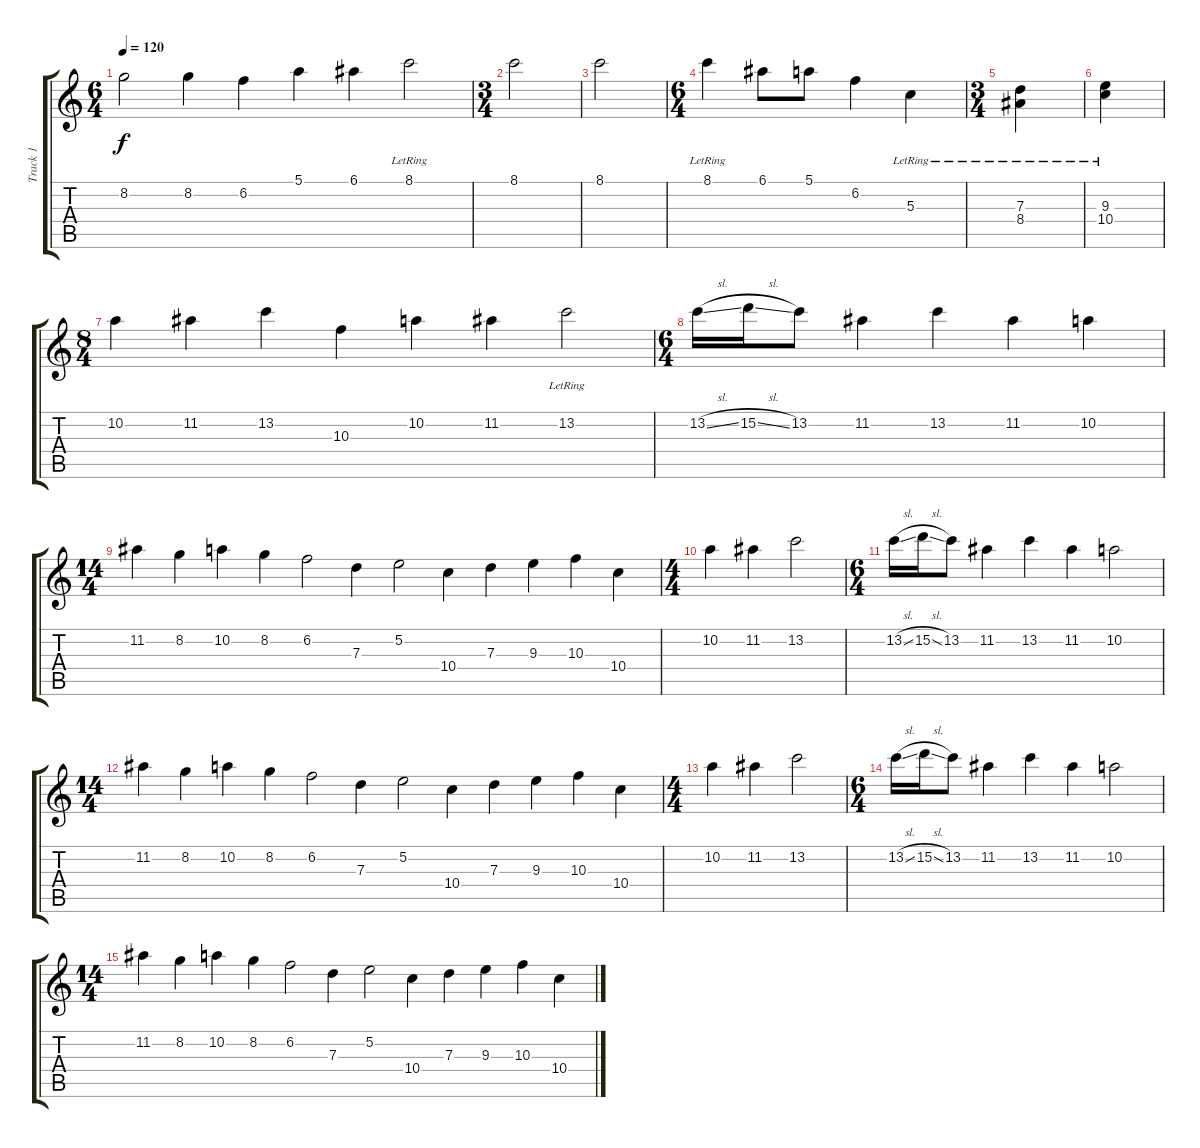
\track ("Track 1" "Track 1") {instrument acousticguitarnylon}
\staff {score tabs}
\tuning (E4 B3 G3 D3 A2 E2) {hide}
\ts (6 4)
\tempo 120
\clef g2
\ks c
8.2.2{dy f} 8.2.4 6.2.4 5.1.4 6.1.4 8.1{lr}.2 |
\ts (3 4)
8.1.2 |
8.1.2 |
\ts (6 4)
8.1{lr}.4 6.1.8 5.1.8 6.2.4 5.3{lr}.4 |
\ts (3 4)
(7.3{lr} 8.4{lr}).4 |
(9.3{lr} 10.4{lr}).4 |
\ts (8 4)
10.2.4 11.2.4 13.2.4 10.3.4 10.2.4 11.2.4 13.2{lr}.2 |
\ts (6 4)
13.2{sl}.16 15.2{sl}.16 13.2.8 11.2.4 13.2.4 11.2.4 10.2.4 |
\ts (14 4)
11.2.4 8.2.4 10.2.4 8.2.4 6.2.2 7.3.4 5.2.2 10.4.4 7.3.4 9.3.4 10.3.4 10.4.4 |
\ts (4 4)
10.2.4 11.2.4 13.2.2 |
\ts (6 4)
13.2{sl}.16 15.2{sl}.16 13.2.8 11.2.4 13.2.4 11.2.4 10.2.2 |
\ts (14 4)
11.2.4 8.2.4 10.2.4 8.2.4 6.2.2 7.3.4 5.2.2 10.4.4 7.3.4 9.3.4 10.3.4 10.4.4 |
\ts (4 4)
10.2.4 11.2.4 13.2.2 |
\ts (6 4)
13.2{sl}.16 15.2{sl}.16 13.2.8 11.2.4 13.2.4 11.2.4 10.2.2 |
\ts (14 4)
11.2.4 8.2.4 10.2.4 8.2.4 6.2.2 7.3.4 5.2.2 10.4.4 7.3.4 9.3.4 10.3.4 10.4.4
